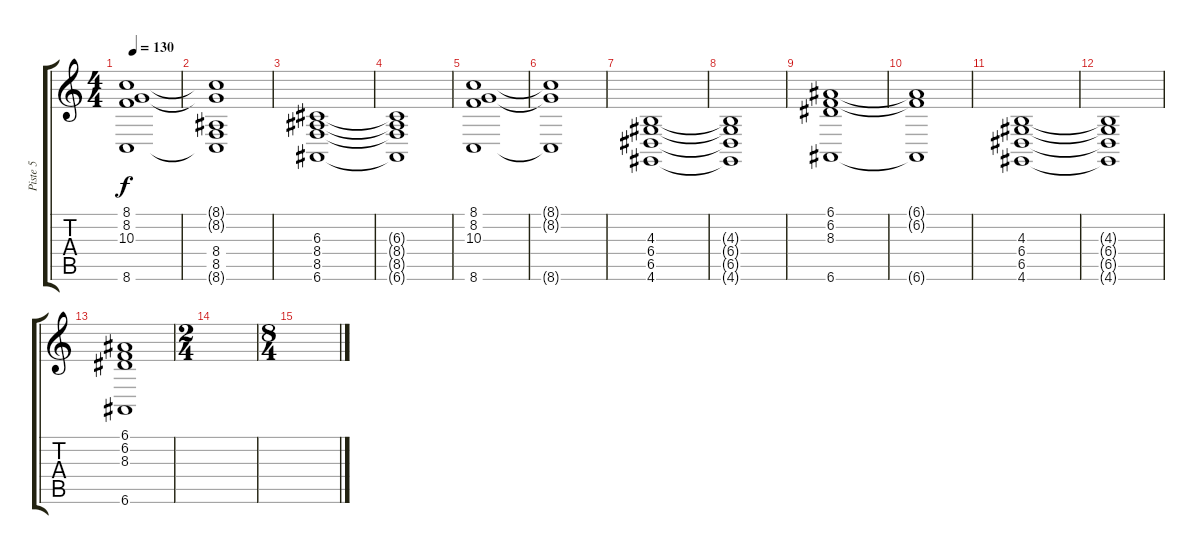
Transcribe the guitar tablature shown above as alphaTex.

\track ("Piste 5" "Piste 5") {instrument pad8sweep}
\staff {score tabs}
\tuning (E4 B3 G3 D3 A2 E2) {hide}
\ts (4 4)
\tempo 130
\clef g2
\ks c
(8.1 8.2 10.3 8.6).1{dy f} |
(8.1{t} 8.2{t} 8.4{t} 8.5{t} 8.6{t}).1 |
(6.3 8.4 8.5 6.6).1 |
(6.3{t} 8.4{t} 8.5{t} 6.6{t}).1 |
(8.1 8.2 10.3 8.6).1 |
(8.1{t} 8.2{t} 8.6{t}).1 |
(4.3 6.4 6.5 4.6).1 |
(4.3{t} 6.4{t} 6.5{t} 4.6{t}).1 |
(6.1 6.2 8.3 6.6).1 |
(6.1{t} 6.2{t} 6.6{t}).1 |
(4.3 6.4 6.5 4.6).1 |
(4.3{t} 6.4{t} 6.5{t} 4.6{t}).1 |
(6.1 6.2 8.3 6.6).1 |
\ts (2 4)
|
\ts (8 4)
